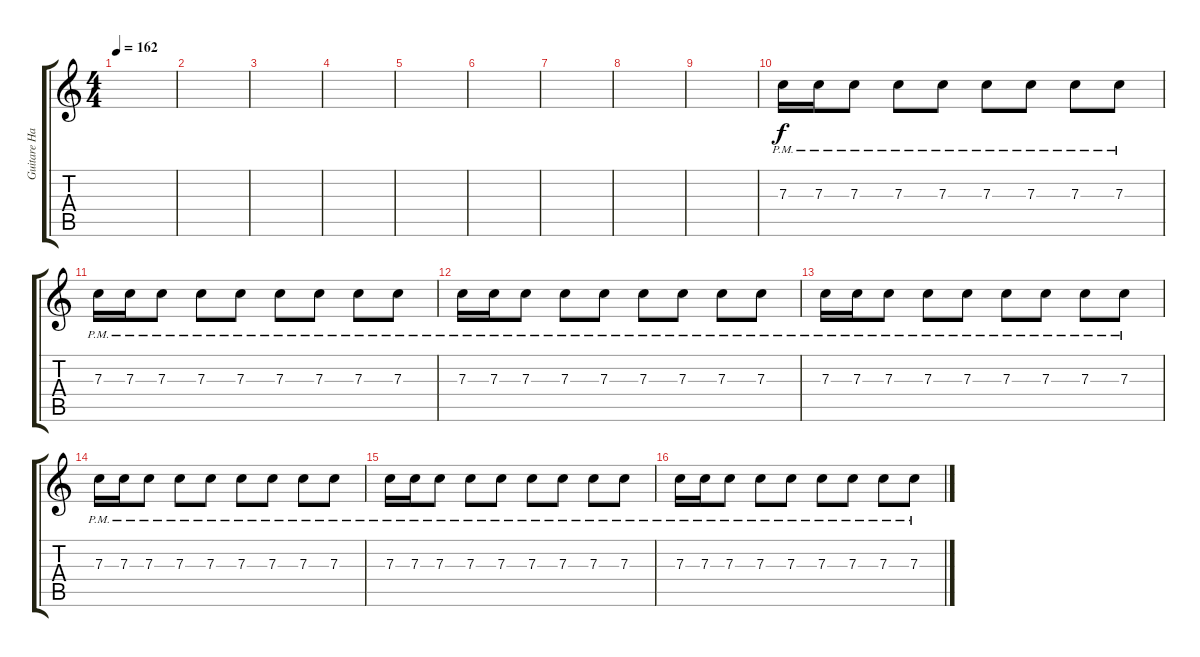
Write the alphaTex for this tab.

\track ("Guitare Harmonique 2" "Guitare Ha") {instrument distortionguitar}
\staff {score tabs}
\tuning (D4 A3 F3 C3 G2 C2) {hide}
\ts (4 4)
\tempo 162
\clef g2
\ks c
|
|
|
|
|
|
|
|
|
7.3{pm}.16 7.3{pm}.16 7.3{pm}.8 7.3{pm}.8 7.3{pm}.8 7.3{pm}.8 7.3{pm}.8 7.3{pm}.8 7.3{pm}.8 |
7.3{pm}.16 7.3{pm}.16 7.3{pm}.8 7.3{pm}.8 7.3{pm}.8 7.3{pm}.8 7.3{pm}.8 7.3{pm}.8 7.3{pm}.8 |
7.3{pm}.16 7.3{pm}.16 7.3{pm}.8 7.3{pm}.8 7.3{pm}.8 7.3{pm}.8 7.3{pm}.8 7.3{pm}.8 7.3{pm}.8 |
7.3{pm}.16 7.3{pm}.16 7.3{pm}.8 7.3{pm}.8 7.3{pm}.8 7.3{pm}.8 7.3{pm}.8 7.3{pm}.8 7.3{pm}.8 |
7.3{pm}.16 7.3{pm}.16 7.3{pm}.8 7.3{pm}.8 7.3{pm}.8 7.3{pm}.8 7.3{pm}.8 7.3{pm}.8 7.3{pm}.8 |
7.3{pm}.16 7.3{pm}.16 7.3{pm}.8 7.3{pm}.8 7.3{pm}.8 7.3{pm}.8 7.3{pm}.8 7.3{pm}.8 7.3{pm}.8 |
7.3{pm}.16 7.3{pm}.16 7.3{pm}.8 7.3{pm}.8 7.3{pm}.8 7.3{pm}.8 7.3{pm}.8 7.3{pm}.8 7.3{pm}.8
